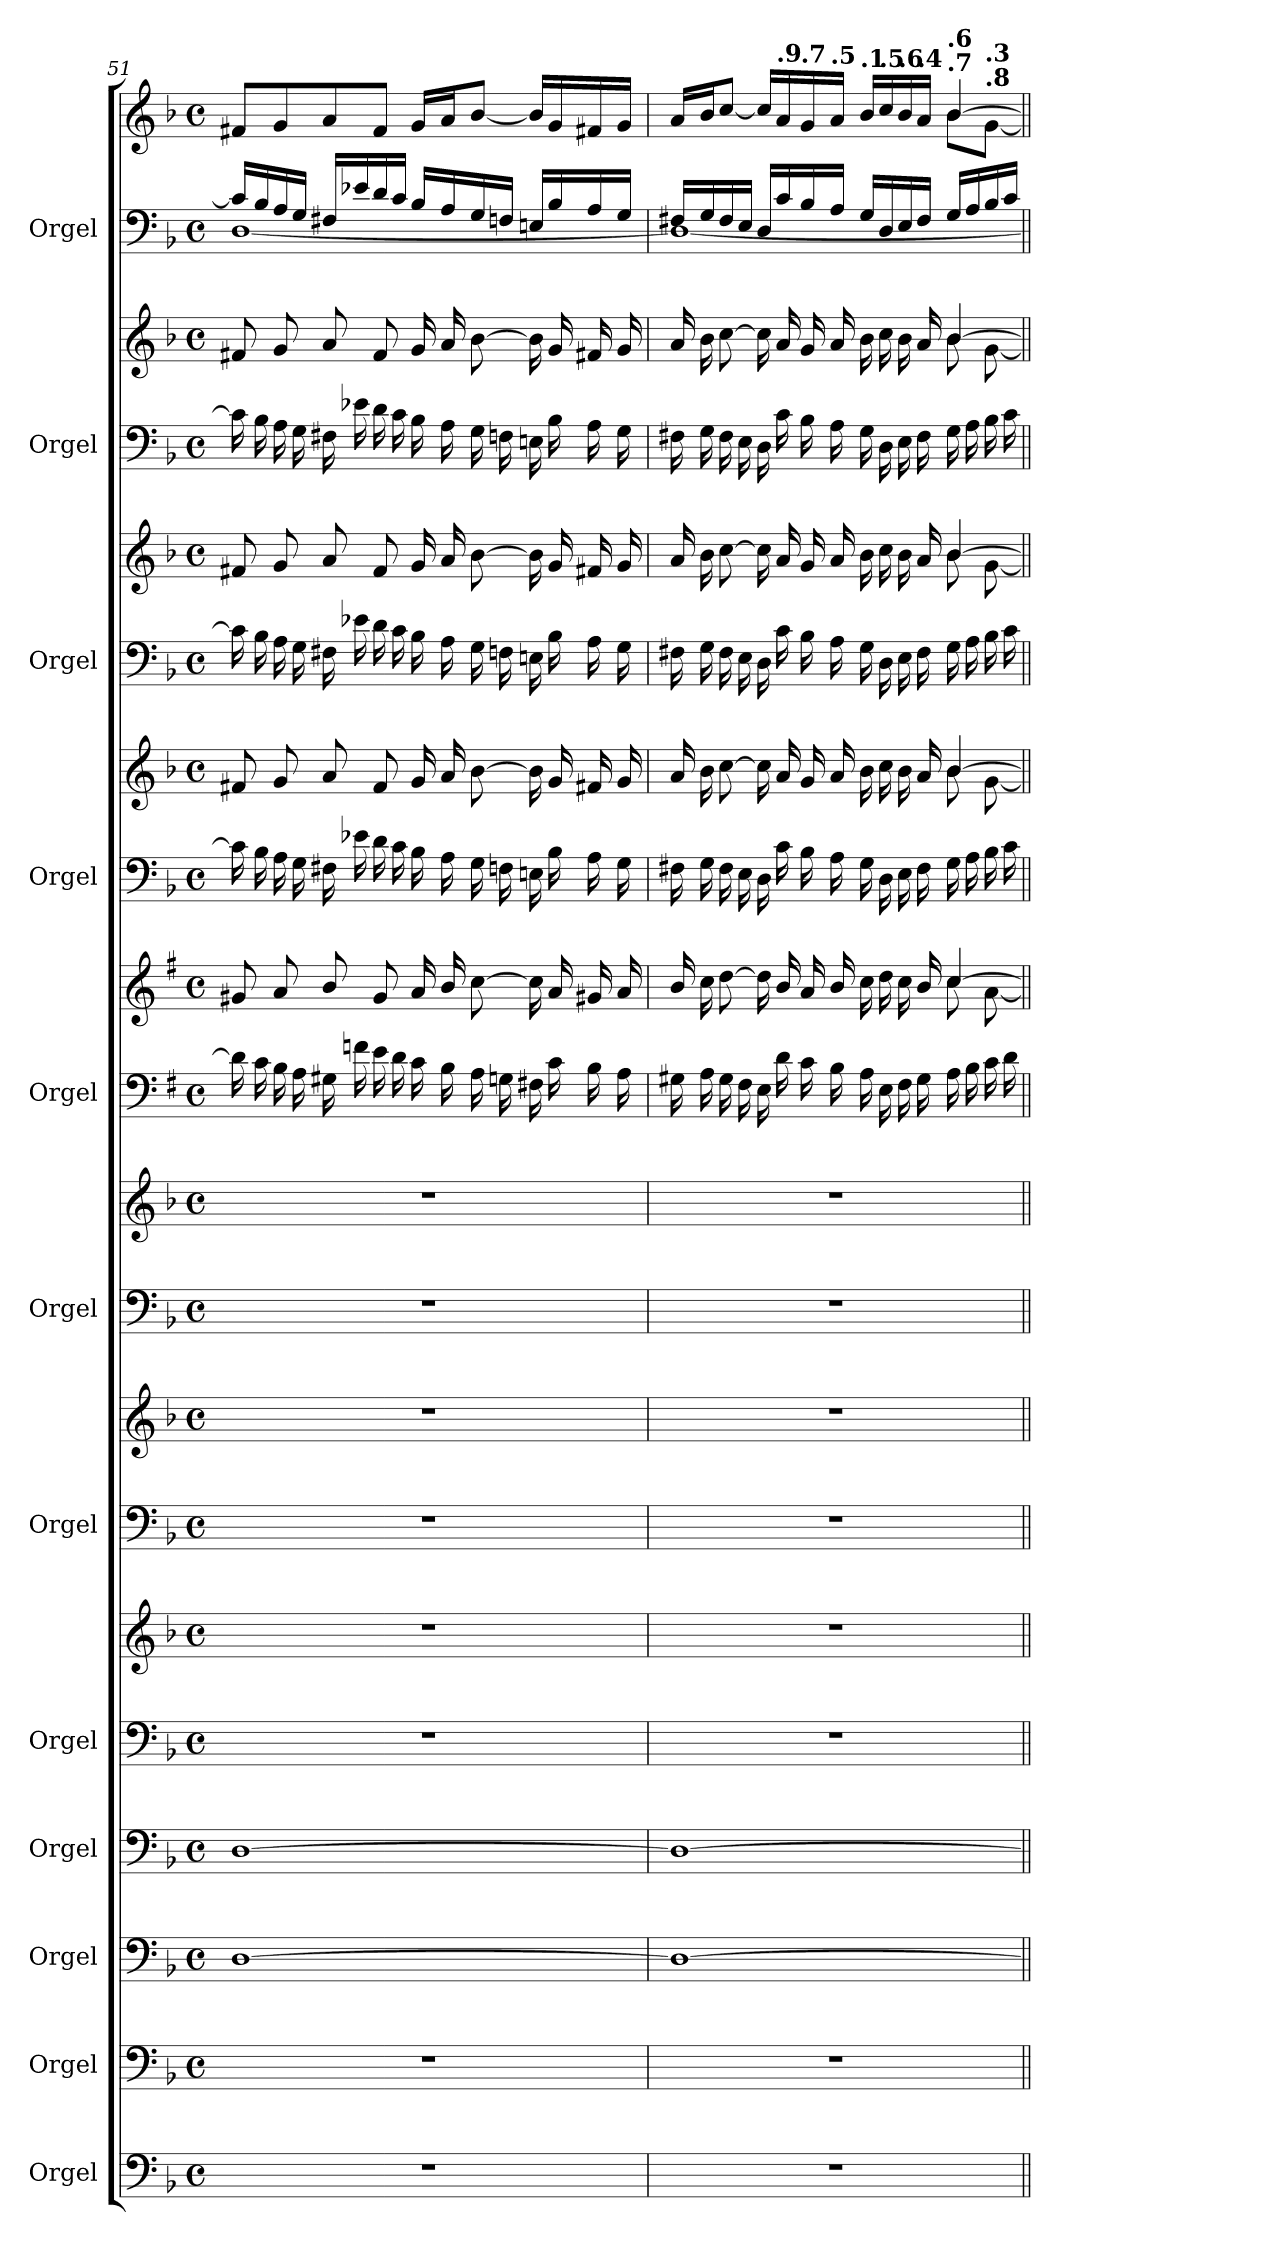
**kern	**kern	**kern	**kern	**kern	**kern	**kern	**kern	**kern	**kern	**kern	**kern	**kern	**kern	**kern	**kern	**kern	**kern	**kern	**kern
*part12	*part11	*part10	*part9	*part8	*part8	*part7	*part7	*part6	*part6	*part5	*part5	*part4	*part4	*part3	*part3	*part2	*part2	*part1	*part1
*staff20	*staff19	*staff18	*staff17	*staff16	*staff15	*staff14	*staff13	*staff12	*staff11	*staff10	*staff9	*staff8	*staff7	*staff6	*staff5	*staff4	*staff3	*staff2	*staff1
*I"Orgel	*I"Orgel	*I"Orgel	*I"Orgel	*I"Orgel	*	*I"Orgel	*	*I"Orgel	*	*I"Orgel	*	*I"Orgel	*	*I"Orgel	*	*I"Orgel	*	*I"Orgel	*
*clefF4	*clefF4	*clefF4	*clefF4	*clefF4	*clefG2	*clefF4	*clefG2	*clefF4	*clefG2	*clefF4	*clefG2	*clefF4	*clefG2	*clefF4	*clefG2	*clefF4	*clefG2	*clefF4	*clefG2
*	*	*	*	*	*	*	*	*	*	*ITrd1c2	*ITrd1c2	*	*	*	*	*	*	*	*
*k[b-]	*k[b-]	*k[b-]	*k[b-]	*k[b-]	*k[b-]	*k[b-]	*k[b-]	*k[b-]	*k[b-]	*k[b-]	*k[b-]	*k[b-]	*k[b-]	*k[b-]	*k[b-]	*k[b-]	*k[b-]	*k[b-]	*k[b-]
*M4/4	*M4/4	*M4/4	*M4/4	*M4/4	*M4/4	*M4/4	*M4/4	*M4/4	*M4/4	*M4/4	*M4/4	*M4/4	*M4/4	*M4/4	*M4/4	*M4/4	*M4/4	*M4/4	*M4/4
*met(c)	*met(c)	*met(c)	*met(c)	*met(c)	*met(c)	*met(c)	*met(c)	*met(c)	*met(c)	*met(c)	*met(c)	*met(c)	*met(c)	*met(c)	*met(c)	*met(c)	*met(c)	*met(c)	*met(c)
=51	=51	=51	=51	=51	=51	=51	=51	=51	=51	=51	=51	=51	=51	=51	=51	=51	=51	=51	=51
*	*	*	*	*	*	*	*	*	*	*	*	*	*	*	*	*	*	*^	*
1r	1r	[1D	[1D	1r	1r	1r	1r	1r	1r	16c\]	8f#X/	16c\]	8f#X/	16c\]	8f#X/	16c\]	8f#X/	16c/LL]	[1D	8f#X/L
.	.	.	.	.	.	.	.	.	.	16B-\	.	16B-\	.	16B-\	.	16B-\	.	16B-/	.	.
.	.	.	.	.	.	.	.	.	.	16A\	8g/	16A\	8g/	16A\	8g/	16A\	8g/	16A/	.	8g/
.	.	.	.	.	.	.	.	.	.	16G\	.	16G\	.	16G\	.	16G\	.	16G/JJ	.	.
.	.	.	.	.	.	.	.	.	.	16F#X\	8a/	16F#X\	8a/	16F#X\	8a/	16F#X\	8a/	16F#X/LL	.	8a/
.	.	.	.	.	.	.	.	.	.	16e-X\	.	16e-X\	.	16e-X\	.	16e-X\	.	16e-X/	.	.
.	.	.	.	.	.	.	.	.	.	16d\	8f#/	16d\	8f#/	16d\	8f#/	16d\	8f#/	16d/	.	8f#/J
.	.	.	.	.	.	.	.	.	.	16c\	.	16c\	.	16c\	.	16c\	.	16c/JJ	.	.
.	.	.	.	.	.	.	.	.	.	16B-\	16g/	16B-\	16g/	16B-\	16g/	16B-\	16g/	16B-/LL	.	16g/LL
.	.	.	.	.	.	.	.	.	.	16A\	16a/	16A\	16a/	16A\	16a/	16A\	16a/	16A/	.	16a/J
.	.	.	.	.	.	.	.	.	.	16G\	[8b-\	16G\	[8b-\	16G\	[8b-\	16G\	[8b-\	16G/	.	[8b-/J
.	.	.	.	.	.	.	.	.	.	16Fn\	.	16Fn\	.	16Fn\	.	16Fn\	.	16Fn/JJ	.	.
.	.	.	.	.	.	.	.	.	.	16En\	16b-\]	16En\	16b-\]	16En\	16b-\]	16En\	16b-\]	16En/LL	.	16b-/LL]
.	.	.	.	.	.	.	.	.	.	16B-\	16g/	16B-\	16g/	16B-\	16g/	16B-\	16g/	16B-/	.	16g/
.	.	.	.	.	.	.	.	.	.	16A\	16f#X/	16A\	16f#X/	16A\	16f#X/	16A\	16f#X/	16A/	.	16f#X/
.	.	.	.	.	.	.	.	.	.	16G\	16g/	16G\	16g/	16G\	16g/	16G\	16g/	16G/JJ	.	16g/JJ
=52	=52	=52	=52	=52	=52	=52	=52	=52	=52	=52	=52	=52	=52	=52	=52	=52	=52	=52	=52	=52
*	*	*	*	*	*	*	*	*	*	*	*	*	*	*	*	*	*	*	*	*MM72
*	*	*	*	*	*	*	*	*	*	*	*^	*	*^	*	*^	*	*^	*	*	*^
1r	1r	1D_	1D_	1r	1r	1r	1r	1r	1r	16F#X\	16a/	2.ryy	16F#X\	16a/	2.ryy	16F#X\	16a/	2.ryy	16F#X\	16a/	2.ryy	16F#X/LL	1D_	16a/LL	2.ryy
.	.	.	.	.	.	.	.	.	.	16G\	16b-\	.	16G\	16b-\	.	16G\	16b-\	.	16G\	16b-\	.	16G/	.	16b-/J	.
.	.	.	.	.	.	.	.	.	.	16F#\	[8cc\	.	16F#\	[8cc\	.	16F#\	[8cc\	.	16F#\	[8cc\	.	16F#/	.	[8cc/J	.
.	.	.	.	.	.	.	.	.	.	16E\	.	.	16E\	.	.	16E\	.	.	16E\	.	.	16E/JJ	.	.	.
.	.	.	.	.	.	.	.	.	.	16D\	16cc\]	.	16D\	16cc\]	.	16D\	16cc\]	.	16D\	16cc\]	.	16D/LL	.	16cc/LL]	.
*	*	*	*	*	*	*	*	*	*	*	*	*	*	*	*	*	*	*	*	*	*	*	*	*MM71	*
!	!	!	!	!	!	!	!	!	!	!	!	!	!	!	!	!	!	!	!	!	!	!	!	!LO:TX:a:B:t=.9	!
.	.	.	.	.	.	.	.	.	.	16c\	16a/	.	16c\	16a/	.	16c\	16a/	.	16c\	16a/	.	16c/	.	16a/	.
*	*	*	*	*	*	*	*	*	*	*	*	*	*	*	*	*	*	*	*	*	*	*	*	*MM71	*
!	!	!	!	!	!	!	!	!	!	!	!	!	!	!	!	!	!	!	!	!	!	!	!	!LO:TX:a:B:t=.7	!
.	.	.	.	.	.	.	.	.	.	16B-\	16g/	.	16B-\	16g/	.	16B-\	16g/	.	16B-\	16g/	.	16B-/	.	16g/	.
*	*	*	*	*	*	*	*	*	*	*	*	*	*	*	*	*	*	*	*	*	*	*	*	*MM71	*
!	!	!	!	!	!	!	!	!	!	!	!	!	!	!	!	!	!	!	!	!	!	!	!	!LO:TX:a:B:t=.5	!
.	.	.	.	.	.	.	.	.	.	16A\	16a/	.	16A\	16a/	.	16A\	16a/	.	16A\	16a/	.	16A/JJ	.	16a/JJ	.
*	*	*	*	*	*	*	*	*	*	*	*	*	*	*	*	*	*	*	*	*	*	*	*	*MM71	*
!	!	!	!	!	!	!	!	!	!	!	!	!	!	!	!	!	!	!	!	!	!	!	!	!LO:TX:a:B:t=.1	!
.	.	.	.	.	.	.	.	.	.	16G\	16b-\	.	16G\	16b-\	.	16G\	16b-\	.	16G\	16b-\	.	16G/LL	.	16b-/LL	.
*	*	*	*	*	*	*	*	*	*	*	*	*	*	*	*	*	*	*	*	*	*	*	*	*MM70	*
!	!	!	!	!	!	!	!	!	!	!	!	!	!	!	!	!	!	!	!	!	!	!	!	!LO:TX:a:B:t=.5	!
.	.	.	.	.	.	.	.	.	.	16D\	16cc\	.	16D\	16cc\	.	16D\	16cc\	.	16D\	16cc\	.	16D/	.	16cc/	.
*	*	*	*	*	*	*	*	*	*	*	*	*	*	*	*	*	*	*	*	*	*	*	*	*MM69	*
!	!	!	!	!	!	!	!	!	!	!	!	!	!	!	!	!	!	!	!	!	!	!	!	!LO:TX:a:B:t=.6	!
.	.	.	.	.	.	.	.	.	.	16E\	16b-\	.	16E\	16b-\	.	16E\	16b-\	.	16E\	16b-\	.	16E/	.	16b-/	.
*	*	*	*	*	*	*	*	*	*	*	*	*	*	*	*	*	*	*	*	*	*	*	*	*MM68	*
!	!	!	!	!	!	!	!	!	!	!	!	!	!	!	!	!	!	!	!	!	!	!	!	!LO:TX:a:B:t=.4	!
.	.	.	.	.	.	.	.	.	.	16F#\	16a/	.	16F#\	16a/	.	16F#\	16a/	.	16F#\	16a/	.	16F#/JJ	.	16a/JJ	.
*	*	*	*	*	*	*	*	*	*	*	*	*	*	*	*	*	*	*	*	*	*	*	*	*MM66	*
!	!	!	!	!	!	!	!	!	!	!	!	!	!	!	!	!	!	!	!	!	!	!	!	!LO:TX:a:B:t=.7	!
!	!	!	!	!	!	!	!	!	!	!	!	!	!	!	!	!	!	!	!	!	!	!	!	!LO:TX:a:B:t=.6	!
.	.	.	.	.	.	.	.	.	.	16G\	[4b-/	8b-\	16G\	[4b-/	8b-\	16G\	[4b-/	8b-\	16G\	[4b-/	8b-\	16G/LL	.	[4b-/	8b-\L
*	*	*	*	*	*	*	*	*	*	*	*	*	*	*	*	*	*	*	*	*	*	*	*	*MM64	*
.	.	.	.	.	.	.	.	.	.	16A\	.	.	16A\	.	.	16A\	.	.	16A\	.	.	16A/	.	.	.
*	*	*	*	*	*	*	*	*	*	*	*	*	*	*	*	*	*	*	*	*	*	*	*	*MM61	*
!	!	!	!	!	!	!	!	!	!	!	!	!	!	!	!	!	!	!	!	!	!	!	!	!	!LO:TX:a:B:t=.8
!	!	!	!	!	!	!	!	!	!	!	!	!	!	!	!	!	!	!	!	!	!	!	!	!	!LO:TX:a:B:t=.3
.	.	.	.	.	.	.	.	.	.	16B-\	.	[8g\	16B-\	.	[8g\	16B-\	.	[8g\	16B-\	.	[8g\	16B-/	.	.	[8g\J
*	*	*	*	*	*	*	*	*	*	*	*	*	*	*	*	*	*	*	*	*	*	*	*	*MM58	*
.	.	.	.	.	.	.	.	.	.	16c\	.	.	16c\	.	.	16c\	.	.	16c\	.	.	16c/JJ	.	.	.
*	*	*	*	*	*	*	*	*	*	*	*	*	*	*	*	*	*	*	*	*v	*v	*	*	*	*
*	*	*	*	*	*	*	*	*	*	*	*	*	*	*	*	*	*	*	*	*	*v	*v	*	*
*	*	*	*	*	*	*	*	*	*	*	*v	*v	*	*v	*v	*	*v	*v	*	*	*	*v	*v
=||	=||	=||	=||	=||	=||	=||	=||	=||	=||	=||	=||	=||	=||	=||	=||	=||	=||	=||	=||
*-	*-	*-	*-	*-	*-	*-	*-	*-	*-	*-	*-	*-	*-	*-	*-	*-	*-	*-	*-
